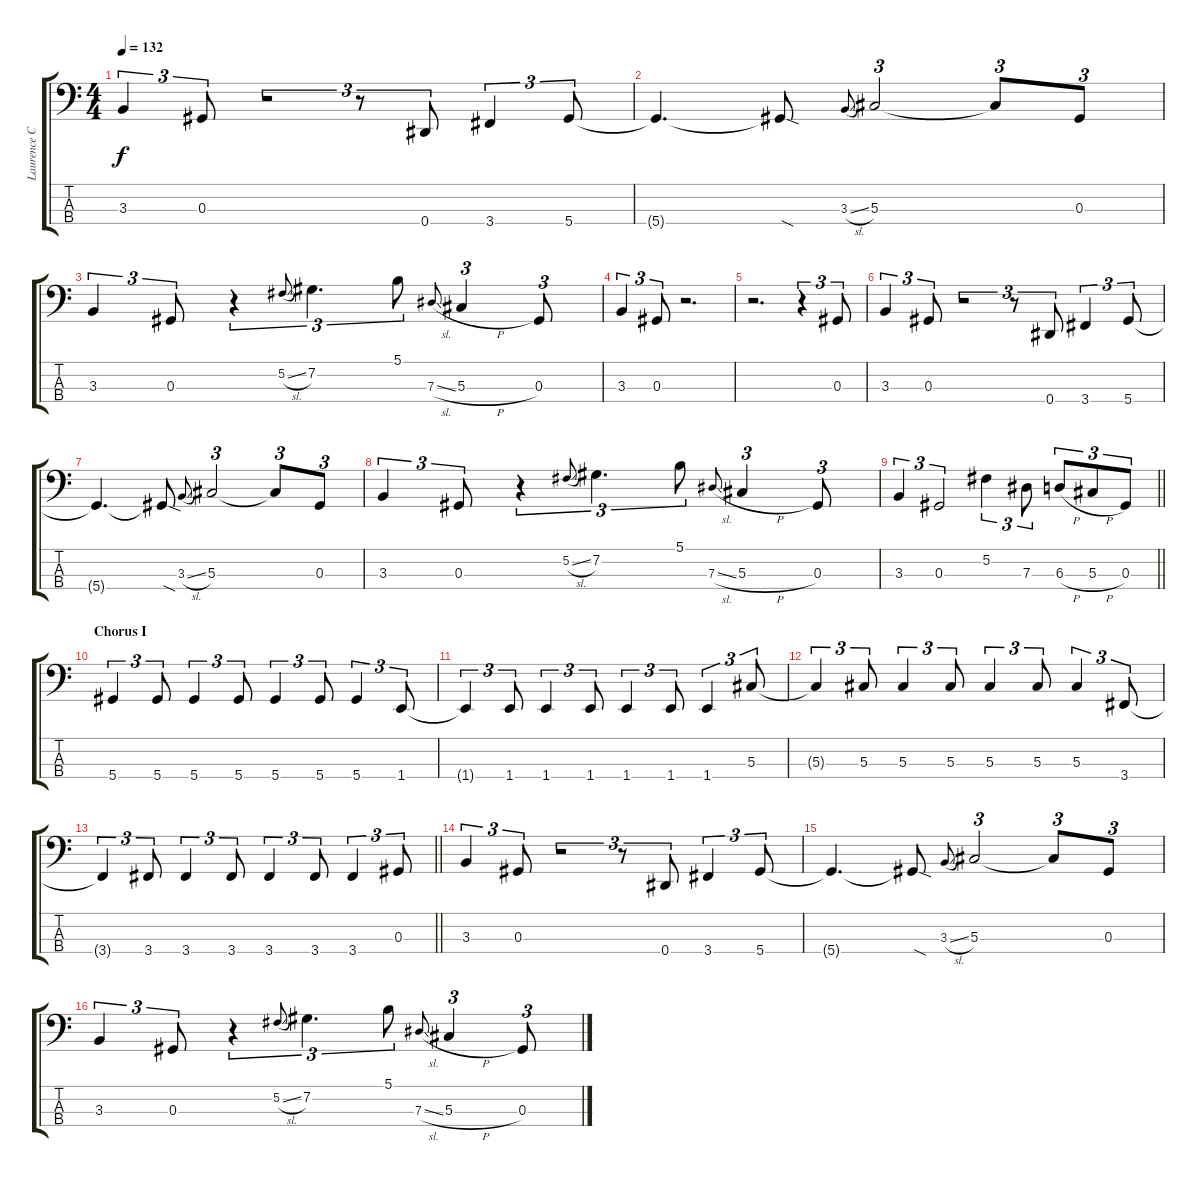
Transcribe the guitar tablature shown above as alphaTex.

\track ("Laurence Cottle" "Laurence C") {instrument electricbassfinger}
\staff {score tabs}
\tuning (Gb2 Db2 Ab1 Eb1) {hide}
\ts (4 4)
\tempo 132
\clef f4
\ks c
3.3.4{tu (3 2) dy f} 0.3.8{tu (3 2)} r.2{tu (3 2)} r.8{tu (3 2)} 0.4.8{tu (3 2)} 3.4.4{tu (3 2)} 5.4.8{tu (3 2)} |
5.4{t}.4{d} 5.4{sod t}.8 3.3{sl}.8{gr onbeat} 5.3.2{tu (3 2)} 5.3{t}.8{tu (3 2)} 0.3.8{tu (3 2)} |
3.3.4{tu (3 2)} 0.3.8{tu (3 2)} r.4{tu (3 2)} 5.2{sl}.8{gr onbeat} 7.2.4{d tu (3 2)} 5.1.8{tu (3 2)} 7.3{sl}.8{gr onbeat} 5.3{h}.4{tu (3 2)} 0.3.8{tu (3 2)} |
3.3.4{tu (3 2)} 0.3.8{tu (3 2)} r.2{d} |
r.2{d} r.4{tu (3 2)} 0.3.8{tu (3 2)} |
3.3.4{tu (3 2)} 0.3.8{tu (3 2)} r.2{tu (3 2)} r.8{tu (3 2)} 0.4.8{tu (3 2)} 3.4.4{tu (3 2)} 5.4.8{tu (3 2)} |
5.4{t}.4{d} 5.4{sod t}.8 3.3{sl}.8{gr onbeat} 5.3.2{tu (3 2)} 5.3{t}.8{tu (3 2)} 0.3.8{tu (3 2)} |
3.3.4{tu (3 2)} 0.3.8{tu (3 2)} r.4{tu (3 2)} 5.2{sl}.8{gr onbeat} 7.2.4{d tu (3 2)} 5.1.8{tu (3 2)} 7.3{sl}.8{gr onbeat} 5.3{h}.4{tu (3 2)} 0.3.8{tu (3 2)} |
\barLineRight lightlight
3.3.4{tu (3 2)} 0.3.2{tu (3 2)} 5.2.4{tu (3 2)} 7.3.8{tu (3 2)} 6.3{h}.8{tu (3 2)} 5.3{h}.8{tu (3 2)} 0.3.8{tu (3 2)} |
\section ("" "Chorus I")
5.4.4{tu (3 2)} 5.4.8{tu (3 2)} 5.4.4{tu (3 2)} 5.4.8{tu (3 2)} 5.4.4{tu (3 2)} 5.4.8{tu (3 2)} 5.4.4{tu (3 2)} 1.4.8{tu (3 2)} |
1.4{t}.4{tu (3 2)} 1.4.8{tu (3 2)} 1.4.4{tu (3 2)} 1.4.8{tu (3 2)} 1.4.4{tu (3 2)} 1.4.8{tu (3 2)} 1.4.4{tu (3 2)} 5.3.8{tu (3 2)} |
5.3{t}.4{tu (3 2)} 5.3.8{tu (3 2)} 5.3.4{tu (3 2)} 5.3.8{tu (3 2)} 5.3.4{tu (3 2)} 5.3.8{tu (3 2)} 5.3.4{tu (3 2)} 3.4.8{tu (3 2)} |
\barLineRight lightlight
3.4{t}.4{tu (3 2)} 3.4.8{tu (3 2)} 3.4.4{tu (3 2)} 3.4.8{tu (3 2)} 3.4.4{tu (3 2)} 3.4.8{tu (3 2)} 3.4.4{tu (3 2)} 0.3.8{tu (3 2)} |
\section ("" "")
3.3.4{tu (3 2)} 0.3.8{tu (3 2)} r.2{tu (3 2)} r.8{tu (3 2)} 0.4.8{tu (3 2)} 3.4.4{tu (3 2)} 5.4.8{tu (3 2)} |
5.4{t}.4{d} 5.4{sod t}.8 3.3{sl}.8{gr onbeat} 5.3.2{tu (3 2)} 5.3{t}.8{tu (3 2)} 0.3.8{tu (3 2)} |
3.3.4{tu (3 2)} 0.3.8{tu (3 2)} r.4{tu (3 2)} 5.2{sl}.8{gr onbeat} 7.2.4{d tu (3 2)} 5.1.8{tu (3 2)} 7.3{sl}.8{gr onbeat} 5.3{h}.4{tu (3 2)} 0.3.8{tu (3 2)}
